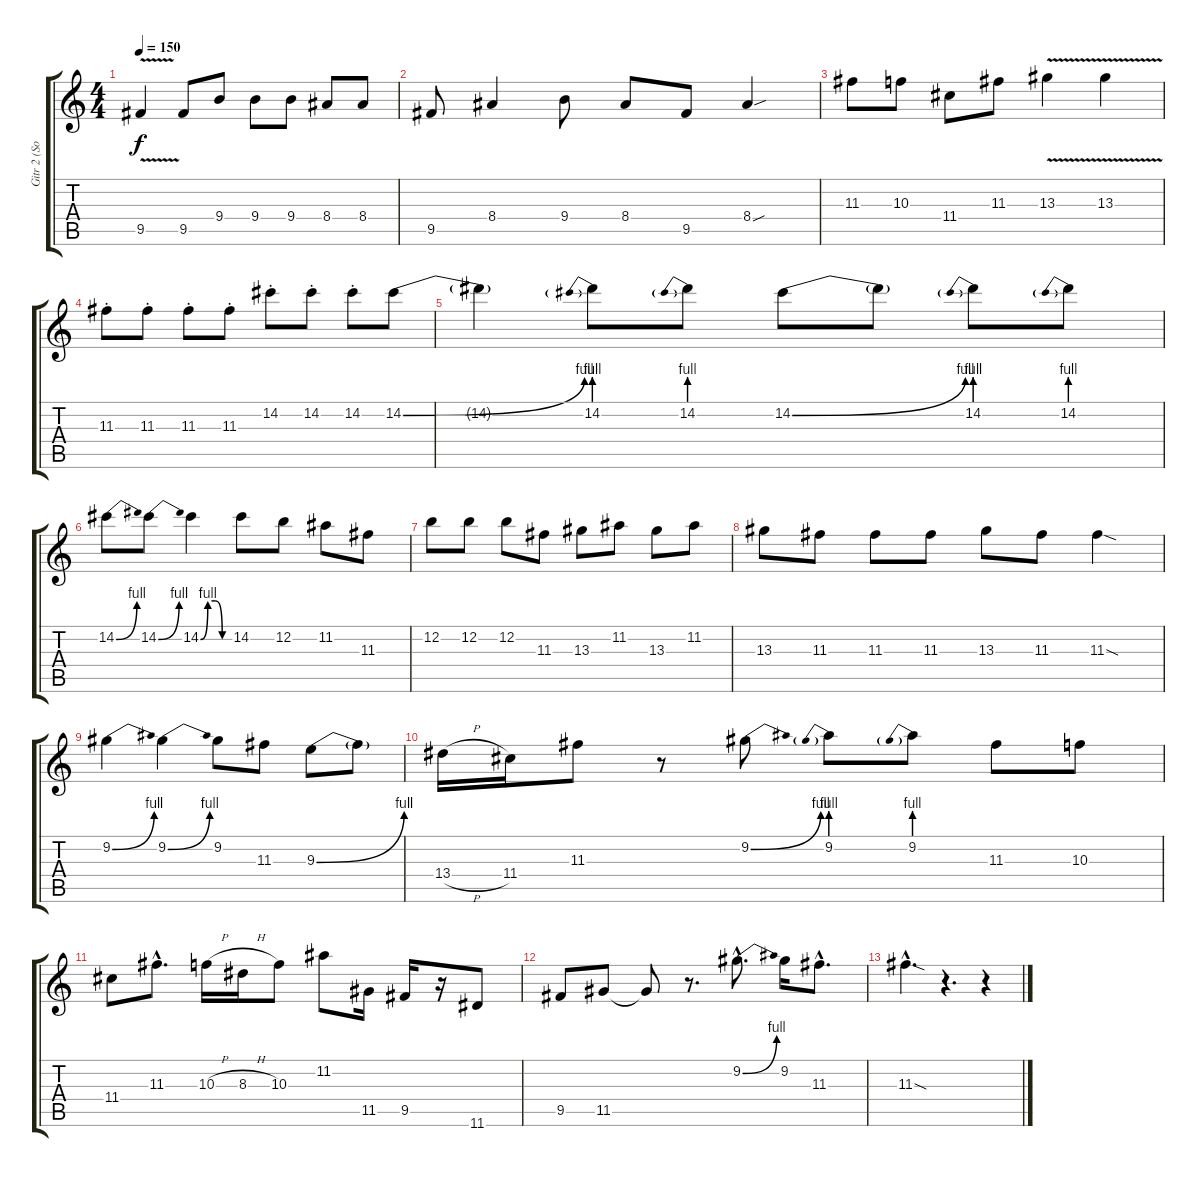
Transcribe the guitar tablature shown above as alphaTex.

\track ("Gitr 2 (Solo)" "Gitr 2 (So") {instrument overdrivenguitar}
\staff {score tabs}
\tuning (E4 B3 G3 D3 A2 E2) {hide}
\ts (4 4)
\tempo 150
\clef g2
\ks c
9.5{v}.4{dy f} 9.5.8 9.4.8 9.4.8 9.4.8 8.4.8 8.4.8 |
9.5.8 8.4.4 9.4.8 8.4.8 9.5.8 8.4{sou}.4 |
11.3.8 10.3.8 11.4.8 11.3.8 13.3{v}.4 13.3{v}.4 |
11.3{st}.8 11.3{st}.8 11.3{st}.8 11.3{st}.8 14.2{st}.8 14.2{st}.8 14.2{st}.8 14.2{be (bend 0 0 60 4)}.8 |
14.2{t}.4 14.2{be (prebend 0 4 60 4)}.8 14.2{be (prebend 0 4 60 4)}.8 14.2{be (bend 0 0 60 4)}.8 14.2{t}.8 14.2{be (prebend 0 4 60 4)}.8 14.2{be (prebend 0 4 60 4)}.8 |
14.2{be (bend 0 0 60 4)}.8 14.2{be (bend 0 0 60 4)}.8 14.2{be (custom 0 0 15 4 30 4 45 0 60 0)}.4 14.2.8 12.2.8 11.2.8 11.3.8 |
12.2.8 12.2.8 12.2.8 11.3.8 13.3.8 11.2.8 13.3.8 11.2.8 |
13.3.8 11.3.8 11.3.8 11.3.8 13.3.8 11.3.8 11.3{sod}.4 |
9.2{be (bend 0 0 60 4)}.4 9.2{be (bend 0 0 60 4)}.4 9.2.8 11.3.8 9.3{be (bend 0 0 60 4)}.8 9.3{t}.8 |
13.4{h}.16 11.4.16 11.3.8 r.8 9.2{be (bend 0 0 60 4)}.8 9.2{be (prebend 0 4 60 4)}.8 9.2{be (prebend 0 4 60 4)}.8 11.3.8 10.3.8 |
11.4.8 11.3{hac}.8{d} 10.3{h}.16 8.3{h}.16 10.3.8 11.2.8 11.5.16 9.5.16 r.16 11.6.8 |
9.5.8 11.5.8 11.5{t}.8 r.8{d} 9.2{be (bend 0 0 60 4) hac}.8{d} 9.2.16 11.3{hac}.8{d} |
11.3{sod hac}.4{d} r.4{d} r.4
